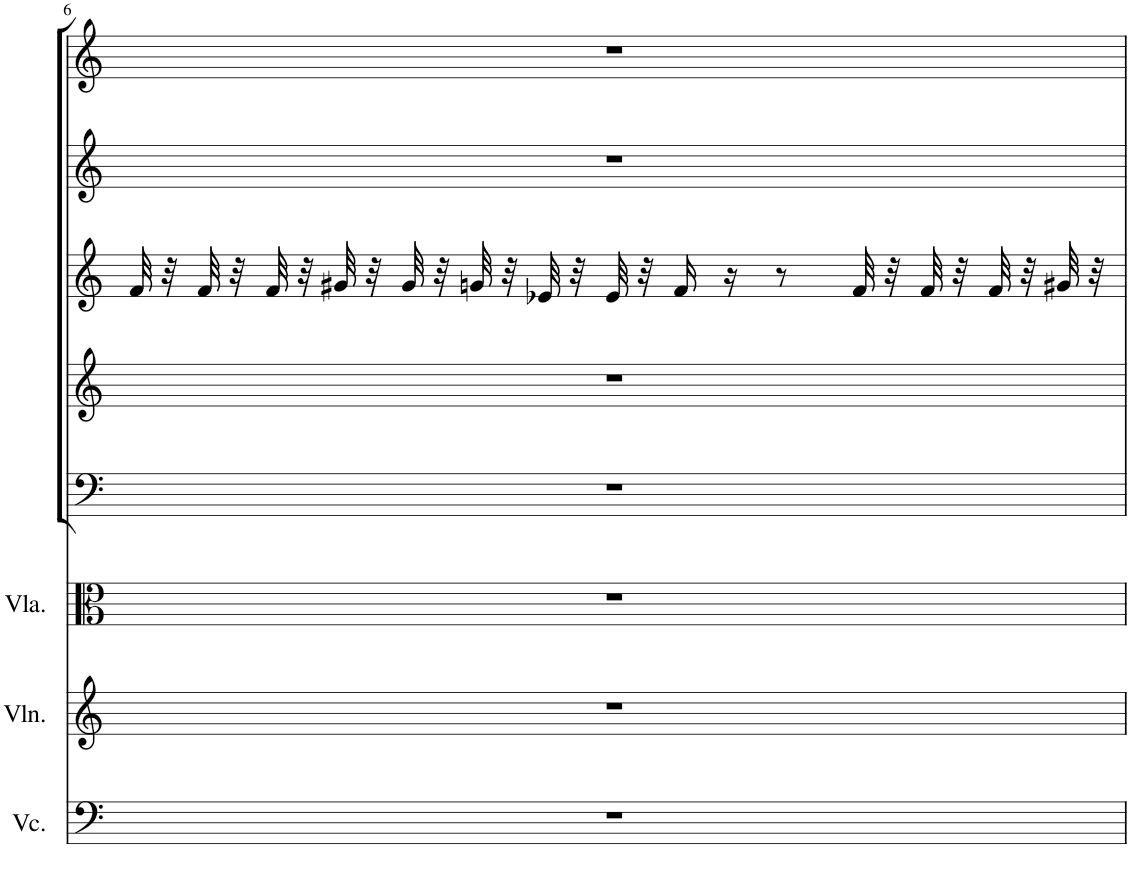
**kern	**kern	**kern	**kern	**kern	**kern	**kern	**kern
*part8	*part7	*part6	*part5	*part4	*part3	*part2	*part1
*staff8	*staff7	*staff6	*staff5	*staff4	*staff3	*staff2	*staff1
*I"Violoncello	*I"Violin	*I"Viola	*I"Bassoon	*I"Horn in F	*I"Bb Clarinet	*I"Oboe	*I"Flute
*I'Vc.	*I'Vln.	*I'Vla.	*I'Bsn	*I'Hn	*I'Cl	*I'Ob	*I'Fl
!!LO:PB:g=z
*clefF4	*clefG2	*clefC3	*clefF4	*clefG2	*clefG2	*clefG2	*clefG2
*	*	*	*	*ITrd4c7	*ITrd1c2	*	*
*k[]	*k[]	*k[]	*k[]	*k[]	*k[]	*k[]	*k[]
*M4/4	*M4/4	*M4/4	*M4/4	*M4/4	*M4/4	*M4/4	*M4/4
=6	=6	=6	=6	=6	=6	=6	=6
1r	1r	1r	1r	1r	32f/	1r	1r
.	.	.	.	.	32r	.	.
.	.	.	.	.	32f/	.	.
.	.	.	.	.	32r	.	.
.	.	.	.	.	32f/	.	.
.	.	.	.	.	32r	.	.
.	.	.	.	.	32g#X/	.	.
.	.	.	.	.	32r	.	.
.	.	.	.	.	32g#/	.	.
.	.	.	.	.	32r	.	.
.	.	.	.	.	32gn/	.	.
.	.	.	.	.	32r	.	.
.	.	.	.	.	32e-X/	.	.
.	.	.	.	.	32r	.	.
.	.	.	.	.	32e-/	.	.
.	.	.	.	.	32r	.	.
.	.	.	.	.	16f/	.	.
.	.	.	.	.	16r	.	.
.	.	.	.	.	8r	.	.
.	.	.	.	.	32f/	.	.
.	.	.	.	.	32r	.	.
.	.	.	.	.	32f/	.	.
.	.	.	.	.	32r	.	.
.	.	.	.	.	32f/	.	.
.	.	.	.	.	32r	.	.
.	.	.	.	.	32g#X/	.	.
.	.	.	.	.	32r	.	.
=	=	=	=	=	=	=	=
*-	*-	*-	*-	*-	*-	*-	*-
